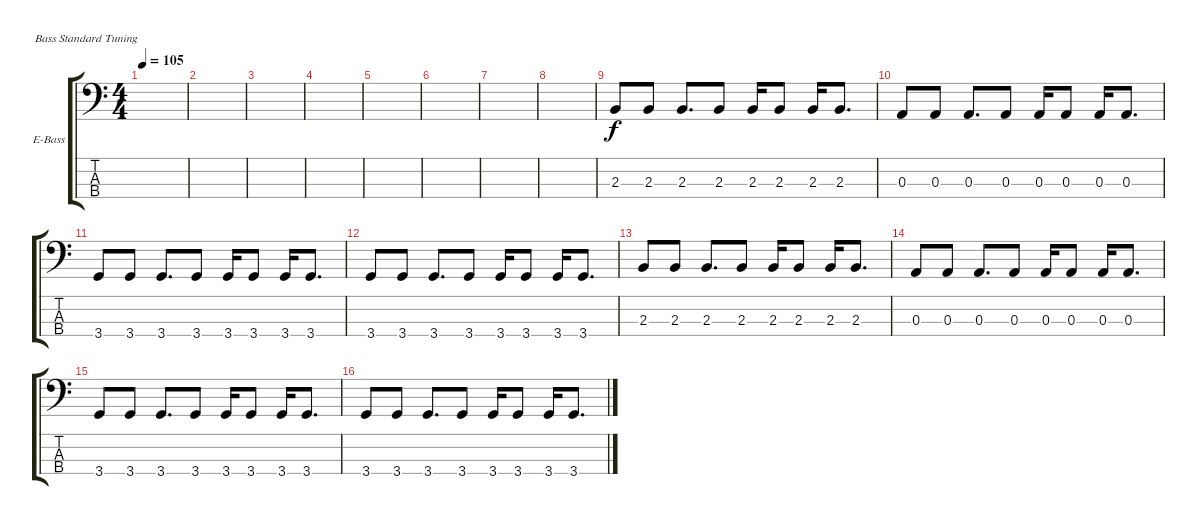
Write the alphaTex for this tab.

\defaultSystemsLayout 4
\bracketExtendMode groupsimilarinstruments
\firstSystemTrackNameOrientation horizontal
\otherSystemsTrackNameOrientation horizontal
\track ("Bass Guitar" "E-Bass") {instrument electricbassfinger}
\staff {score tabs}
\tuning (G2 D2 A1 E1)
\ts (4 4)
\tempo 105
\clef f4
\ks c
|
|
|
|
|
|
|
|
2.3.8 2.3.8 2.3.8{d} 2.3.8 2.3.16 2.3.8 2.3.16 2.3.8{d} |
0.3.8 0.3.8 0.3.8{d} 0.3.8 0.3.16 0.3.8 0.3.16 0.3.8{d} |
3.4.8 3.4.8 3.4.8{d} 3.4.8 3.4.16 3.4.8 3.4.16 3.4.8{d} |
3.4.8 3.4.8 3.4.8{d} 3.4.8 3.4.16 3.4.8 3.4.16 3.4.8{d} |
2.3.8 2.3.8 2.3.8{d} 2.3.8 2.3.16 2.3.8 2.3.16 2.3.8{d} |
0.3.8 0.3.8 0.3.8{d} 0.3.8 0.3.16 0.3.8 0.3.16 0.3.8{d} |
3.4.8 3.4.8 3.4.8{d} 3.4.8 3.4.16 3.4.8 3.4.16 3.4.8{d} |
3.4.8 3.4.8 3.4.8{d} 3.4.8 3.4.16 3.4.8 3.4.16 3.4.8{d}
